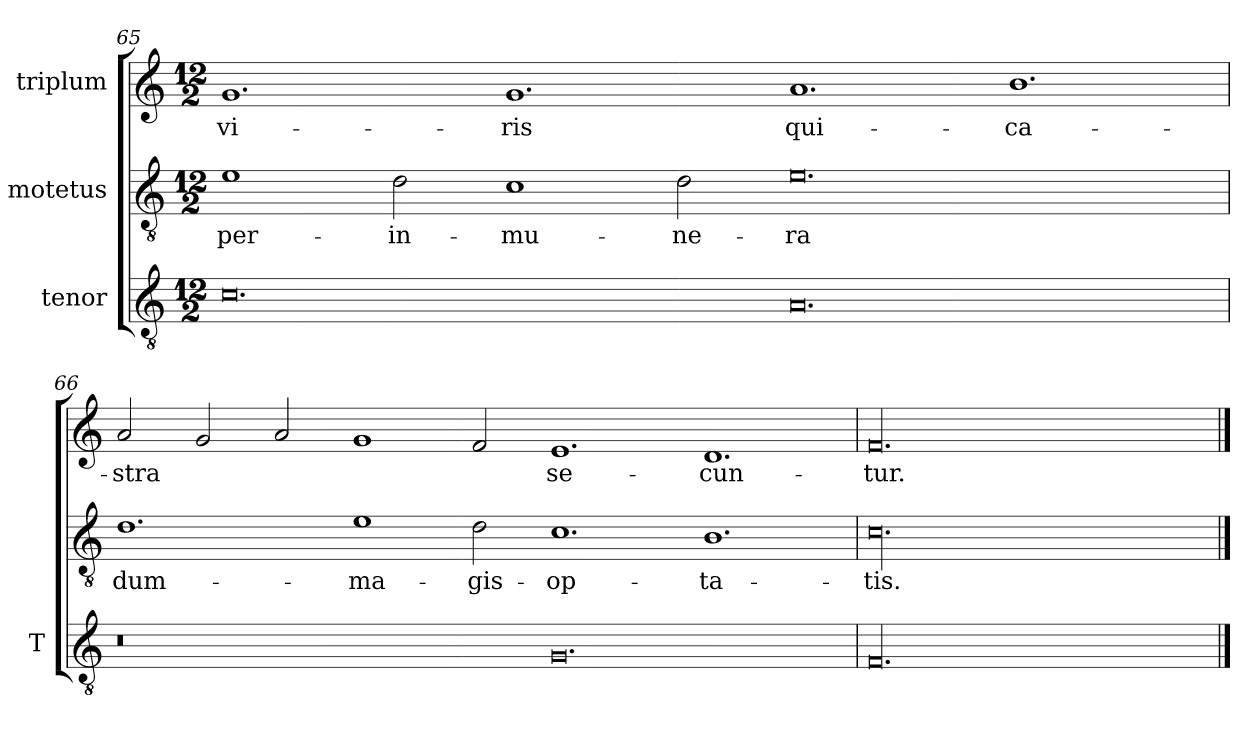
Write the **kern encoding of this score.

**kern	**kern	**text	**kern	**text
*part3	*part2	*part2	*part1	*part1
*staff3	*staff2	*staff2	*staff1	*staff1
*I"tenor	*I"motetus	*	*I"triplum	*
*I'T	*	*	*	*
*clefGv2	*clefGv2	*	*clefG2	*
*k[]	*k[]	*	*k[]	*
*C:	*C:	*	*C:	*
*M12/2	*M12/2	*	*M12/2	*
=65	=65	=65	=65	=65
0.c\	1e\	per-	1.g/	vi-
.	2d\	in-	.	.
.	1c\	mu-	1.g/	-ris
.	2d\	-ne-	.	.
0.A/	0.e\	-ra	1.a/	qui-
.	.	.	1.b\	ca-
=66	=66	=66	=66	=66
0.r	1.d\	dum-	2a/	-stra
.	.	.	2g/	.
.	.	.	2a/	.
.	1e\	ma-	1g/	.
.	2d\	gis-	2f/	.
0.G/	1.c\	op-	1.e/	se-
.	1.B\	-ta-	1.d/	-cun-
=67	=67	=67	=67	=67
00.F/	00.c\	-tis.	00.f/	-tur.
==	==	==	==	==
*-	*-	*-	*-	*-
